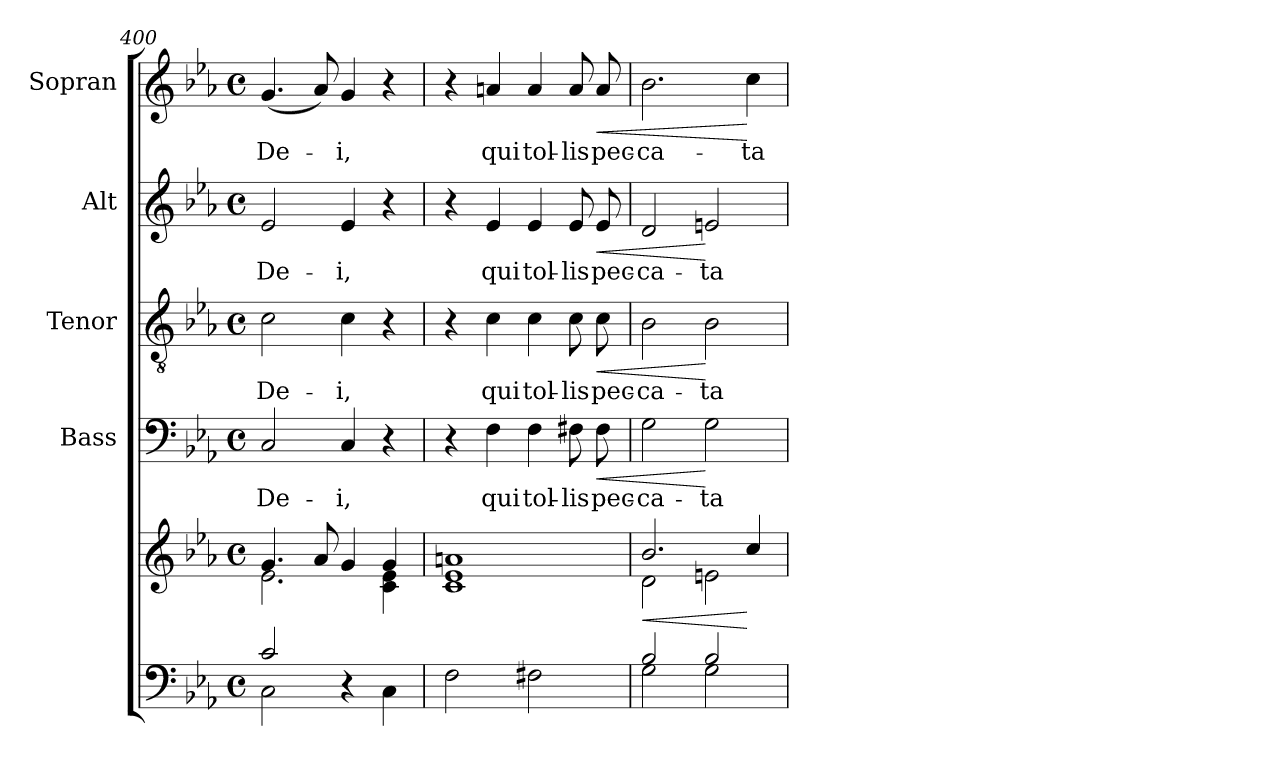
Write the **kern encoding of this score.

**kern	**kern	**dynam	**kern	**text	**dynam	**kern	**text	**dynam	**kern	**text	**dynam	**kern	**text	**dynam
*part5	*part5	*part5	*part4	*part4	*part4	*part3	*part3	*part3	*part2	*part2	*part2	*part1	*part1	*part1
*staff6	*staff5	*staff5/6	*staff4	*staff4	*staff4	*staff3	*staff3	*staff3	*staff2	*staff2	*staff2	*staff1	*staff1	*staff1
*	*	*	*I"Bass	*	*	*I"Tenor	*	*	*I"Alt	*	*	*I"Sopran	*	*
*	*	*	*I'B.	*	*	*I'T.	*	*	*I'A.	*	*	*I'S.	*	*
*clefF4	*clefG2	*	*clefF4	*	*	*clefGv2	*	*	*clefG2	*	*	*clefG2	*	*
*k[b-e-a-]	*k[b-e-a-]	*	*k[b-e-a-]	*	*	*k[b-e-a-]	*	*	*k[b-e-a-]	*	*	*k[b-e-a-]	*	*
*E-:	*E-:	*	*E-:	*	*	*E-:	*	*	*E-:	*	*	*E-:	*	*
*M4/4	*M4/4	*	*M4/4	*	*	*M4/4	*	*	*M4/4	*	*	*M4/4	*	*
*met(c)	*met(c)	*	*met(c)	*	*	*met(c)	*	*	*met(c)	*	*	*met(c)	*	*
=400	=400	=400	=400	=400	=400	=400	=400	=400	=400	=400	=400	=400	=400	=400
*^	*^	*	*	*	*	*	*	*	*	*	*	*	*	*
!	!	!	!	!	!	!LO:LY:b	!	!	!LO:LY:b	!	!	!LO:LY:b	!	!	!LO:LY:b	!
2c/	2C\	4.g/	2.e-\	.	2C/	De-	.	2c\	De-	.	2e-/	De-	.	(<4.g/	De-	.
.	.	8a-/	.	.	.	.	.	.	.	.	.	.	.	8a-/)	.	.
!	!	!	!	!	!	!LO:LY:b	!	!	!LO:LY:b	!	!	!LO:LY:b	!	!	!LO:LY:b	!
2ryy	4r	4g/	.	.	4C/	-i,	.	4c\	-i,	.	4e-/	-i,	.	4g/	-i,	.
.	4C\	4g/	4c\ 4e-\	.	4r	.	.	4r	.	.	4r	.	.	4r	.	.
*v	*v	*	*	*	*	*	*	*	*	*	*	*	*	*	*	*
=401	=401	=401	=401	=401	=401	=401	=401	=401	=401	=401	=401	=401	=401	=401	=401
2F\	1an	1c 1e-	.	4r	.	.	4r	.	.	4r	.	.	4r	.	.
!	!	!	!	!	!LO:LY:b	!	!	!LO:LY:b	!	!	!LO:LY:b	!	!	!LO:LY:b	!
.	.	.	.	4F\	qui	.	4c\	qui	.	4e-/	qui	.	4an/	qui	.
!	!	!	!	!	!LO:LY:b	!	!	!LO:LY:b	!	!	!LO:LY:b	!	!	!LO:LY:b	!
2F#X\	.	.	.	4F\	tol-	.	4c\	tol-	.	4e-/	tol-	.	4a/	tol-	.
!	!	!	!	!	!LO:LY:b	!	!	!LO:LY:b	!	!	!LO:LY:b	!	!	!LO:LY:b	!
.	.	.	.	8F#X\	-lis	.	8c\	-lis	.	8e-/	-lis	.	8a/	-lis	.
!	!	!	!	!	!LO:LY:b	!LO:HP:b	!	!LO:LY:b	!LO:HP:b	!	!LO:LY:b	!LO:HP:b	!	!LO:LY:b	!LO:HP:b
.	.	.	.	8F#\	pec-	<	8c\	pec-	<	8e-/	pec-	<	8a/	pec-	<
=402	=402	=402	=402	=402	=402	=402	=402	=402	=402	=402	=402	=402	=402	=402	=402
*^	*	*	*	*	*	*	*	*	*	*	*	*	*	*	*
!	!	!	!	!LO:HP:b	!	!LO:LY:b	!	!	!LO:LY:b	!	!	!LO:LY:b	!	!	!LO:LY:b	!
2B-/	2G\	2.b-/	2d\	<	2G\	-ca-	.	2B-\	-ca-	.	2d/	-ca-	.	2.b-\	-ca-	.
!	!	!	!	!	!	!LO:LY:b	!	!	!LO:LY:b	!	!	!LO:LY:b	!	!	!	!
2B-/	2G\	.	2en\	.	2G\	-ta	[	2B-\	-ta	[	2en/	-ta	[	.	.	.
!	!	!	!	!	!	!	!	!	!	!	!	!	!	!	!LO:LY:b	!
.	.	4cc/	.	[	.	.	.	.	.	.	.	.	.	4cc\	-ta	[
*v	*v	*	*	*	*	*	*	*	*	*	*	*	*	*	*	*
*	*v	*v	*	*	*	*	*	*	*	*	*	*	*	*	*
=	=	=	=	=	=	=	=	=	=	=	=	=	=	=
*-	*-	*-	*-	*-	*-	*-	*-	*-	*-	*-	*-	*-	*-	*-
